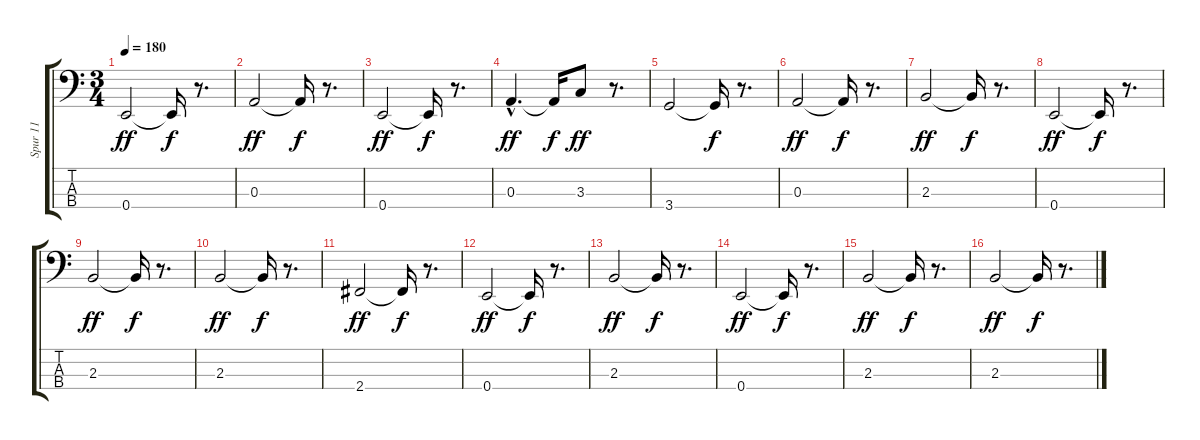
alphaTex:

\track ("Spur 11" "Spur 11") {instrument electricbassfinger}
\staff {score tabs}
\tuning (G2 D2 A1 E1) {hide}
\ts (3 4)
\tempo 180
\clef f4
\ks c
0.4.2{dy ff} 0.4{t}.16{dy f} r.8{d} |
0.3.2{dy ff} 0.3{t}.16{dy f} r.8{d} |
0.4.2{dy ff} 0.4{t}.16{dy f} r.8{d} |
0.3{hac}.4{d dy ff} 0.3{t}.16{dy f} 3.3.8{dy ff} r.8{d} |
3.4.2 3.4{t}.16{dy f} r.8{d} |
0.3.2{dy ff} 0.3{t}.16{dy f} r.8{d} |
2.3.2{dy ff} 2.3{t}.16{dy f} r.8{d} |
0.4.2{dy ff} 0.4{t}.16{dy f} r.8{d} |
2.3.2{dy ff} 2.3{t}.16{dy f} r.8{d} |
2.3.2{dy ff} 2.3{t}.16{dy f} r.8{d} |
2.4.2{dy ff} 2.4{t}.16{dy f} r.8{d} |
0.4.2{dy ff} 0.4{t}.16{dy f} r.8{d} |
2.3.2{dy ff} 2.3{t}.16{dy f} r.8{d} |
0.4.2{dy ff} 0.4{t}.16{dy f} r.8{d} |
2.3.2{dy ff} 2.3{t}.16{dy f} r.8{d} |
2.3.2{dy ff} 2.3{t}.16{dy f} r.8{d}
